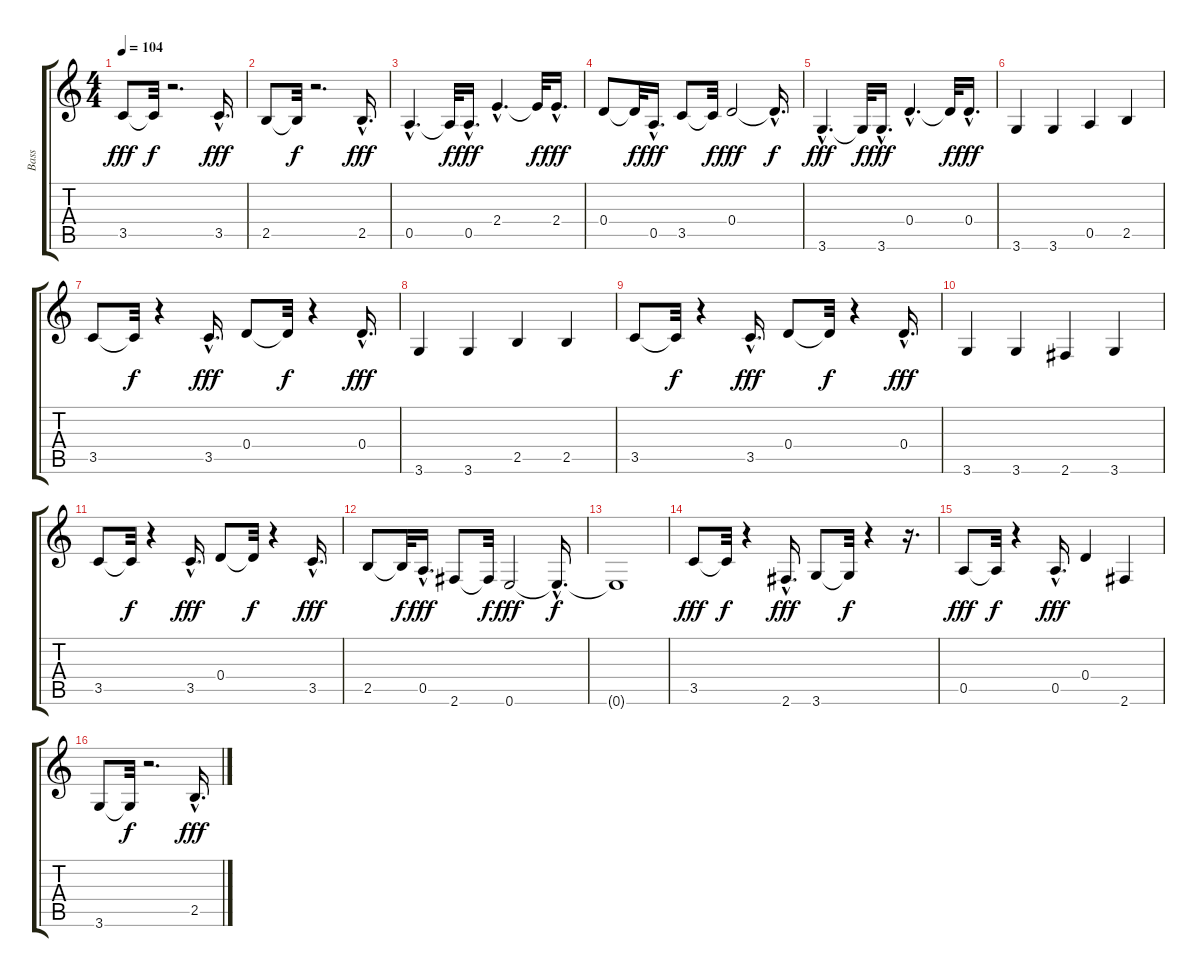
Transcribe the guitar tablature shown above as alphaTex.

\track ("Bass" "Bass") {instrument acousticbass}
\staff {score tabs}
\tuning (E4 B3 G3 D3 A2 E2) {hide}
\ts (4 4)
\tempo 104
\clef g2
\ks c
3.5.8{dy fff} 3.5{t}.32{dy f} r.2{d} 3.5{hac}.16{d dy fff} |
2.5.8 2.5{t}.32{dy f} r.2{d} 2.5{hac}.16{d dy fff} |
0.5{hac}.4{d} 0.5{t}.32{dy f} 0.5{hac}.16{d dy fff} 2.4{hac}.4{d} 2.4{t}.32{dy f} 2.4{hac}.16{d dy fff} |
0.4.8 0.4{t}.32{dy f} 0.5{hac}.16{d dy fff} 3.5.8 3.5{t}.32{dy f} 0.4.2{dy fff} 0.4{hac t}.16{d dy f} |
3.6{hac}.4{d dy fff} 3.6{t}.32{dy f} 3.6{hac}.16{d dy fff} 0.4{hac}.4{d} 0.4{t}.32{dy f} 0.4{hac}.16{d dy fff} |
3.6.4 3.6.4 0.5.4 2.5.4 |
3.5.8 3.5{t}.32{dy f} r.4 3.5{hac}.16{d dy fff} 0.4.8 0.4{t}.32{dy f} r.4 0.4{hac}.16{d dy fff} |
3.6.4 3.6.4 2.5.4 2.5.4 |
3.5.8 3.5{t}.32{dy f} r.4 3.5{hac}.16{d dy fff} 0.4.8 0.4{t}.32{dy f} r.4 0.4{hac}.16{d dy fff} |
3.6.4 3.6.4 2.6.4 3.6.4 |
3.5.8 3.5{t}.32{dy f} r.4 3.5{hac}.16{d dy fff} 0.4.8 0.4{t}.32{dy f} r.4 3.5{hac}.16{d dy fff} |
2.5.8 2.5{t}.32{dy f} 0.5{hac}.16{d dy fff} 2.6.8 2.6{t}.32{dy f} 0.6.2{dy fff} 0.6{hac t}.16{d dy f} |
0.6{t}.1 |
3.5.8{dy fff} 3.5{t}.32{dy f} r.4 2.6{hac}.16{d dy fff} 3.6.8 3.6{t}.32{dy f} r.4 r.16{d} |
0.5.8{dy fff} 0.5{t}.32{dy f} r.4 0.5{hac}.16{d dy fff} 0.4.4 2.6.4 |
3.6.8 3.6{t}.32{dy f} r.2{d} 2.5{hac}.16{d dy fff}
